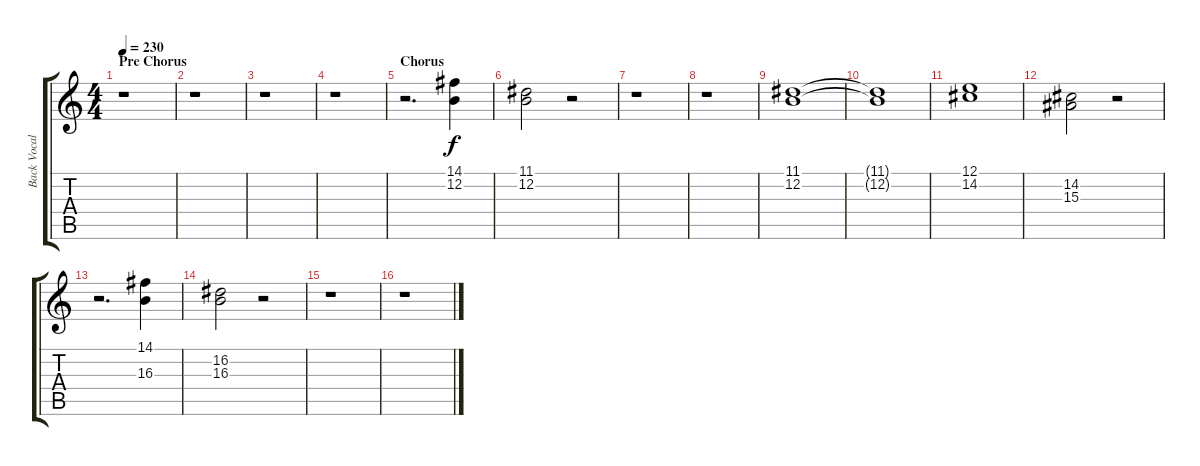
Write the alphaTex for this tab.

\track ("Back Vocals" "Back Vocal") {instrument flute}
\staff {score tabs}
\tuning (E4 B3 G3 D3 A2 E2) {hide}
\ts (4 4)
\section ("" "Pre Chorus")
\tempo 230
\clef g2
\ks c
r.1{dy f} |
r.1 |
r.1 |
r.1 |
\section ("" "Chorus")
r.2{d} (14.1 12.2).4 |
(11.1 12.2).2 r.2 |
r.1 |
r.1 |
(11.1 12.2).1 |
(11.1{t} 12.2{t}).1 |
(12.1 14.2).1 |
(14.2 15.3).2 r.2 |
r.2{d} (14.1 16.3).4 |
(16.2 16.3).2 r.2 |
r.1 |
r.1
